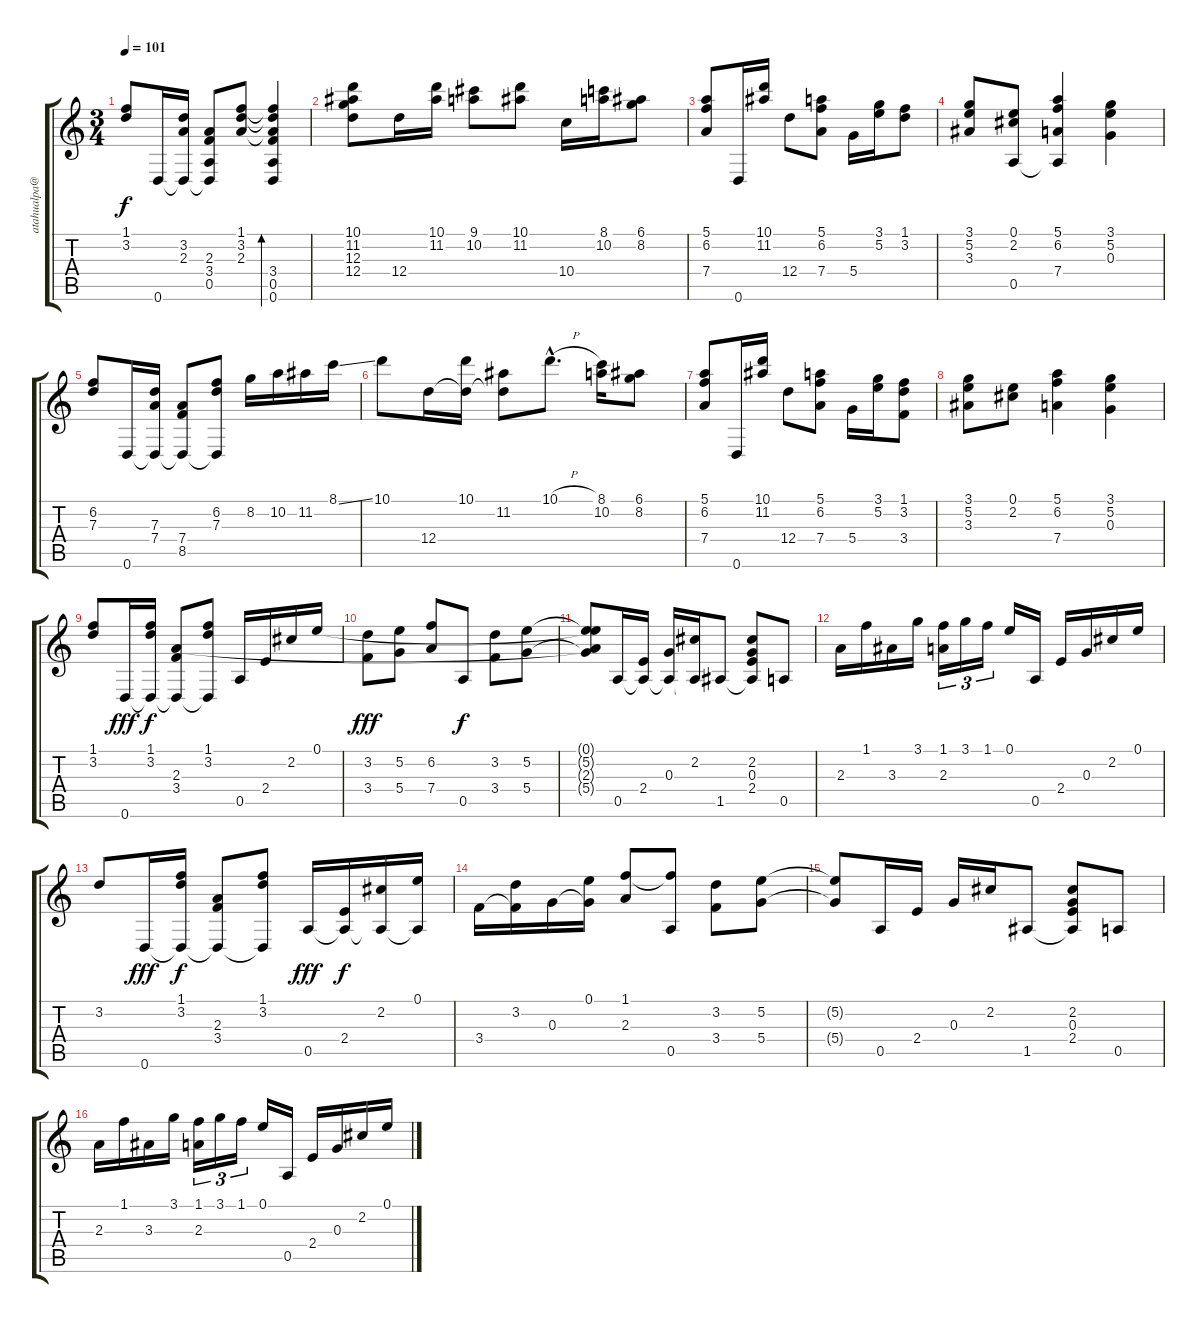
\track ("" "atahualpa@") {instrument acousticguitarnylon}
\staff {score tabs}
\tuning (E4 B3 G3 D3 A2 D2) {hide}
\ts (3 4)
\tempo 101
\clef g2
\ks c
(1.1 3.2).8{dy f} 0.6.16 (3.2 2.3 0.6{t}).16 (2.3 3.4 0.5 0.6{t}).8 (1.1 3.2 2.3).8 (1.1{t} 3.2{t} 2.3{t} 3.4 0.5 0.6).4{bd 240} |
(10.1 11.2 12.3 12.4).8 12.4.16 (10.1 11.2).16 (9.1 10.2).8 (10.1 11.2).8 10.4.16 (8.1 10.2).16 (6.1 8.2).8 |
(5.1 6.2 7.4).8 0.6.16 (10.1 11.2).16 12.4.8 (5.1 6.2 7.4).8 5.4.16 (3.1 5.2).16 (1.1 3.2).8 |
(3.1 5.2 3.3).8 (0.1 2.2 0.5).8 (5.1 6.2 7.4 0.5{t}).4 (3.1 5.2 0.3).4 |
(6.2 7.3).8 0.6.16 (7.3 7.4 0.6{t}).16 (7.4 8.5 0.6{t}).8 (6.2 7.3 0.6{t}).8 8.2.16 10.2.16 11.2.16 8.1{ss}.16 |
10.1.8 12.4.16 (10.1 12.4{t}).16 (11.2 12.4{t}).8 10.1{h hac}.8{d} (8.1 10.2).16 (6.1 8.2).8 |
(5.1 6.2 7.4).8 0.6.16 (10.1 11.2).16 12.4.8 (5.1 6.2 7.4).8 5.4.16 (3.1 5.2).16 (1.1 3.2 3.4).8 |
(3.1 5.2 3.3).8 (0.1 2.2).8 (5.1 6.2 7.4).4 (3.1 5.2 0.3).4 |
(1.1 3.2).8 0.6.16{dy fff} (1.1 3.2 0.6{t}).16{dy f} (2.3 3.4 0.6{t}).8 (1.1 3.2 0.6{t}).8 0.5.16 2.4.16 2.2.16 0.1.16 |
(3.2 3.4).8{dy fff} (5.2 5.4).8 (6.2 7.4).8 0.5.8{dy f} (3.2 3.4).8 (5.2 5.4).8 |
(0.1{t} 5.2{t} 2.3{t} 5.4{t}).8 0.5.16 (2.4 0.5{t}).16 (0.3 0.5{t}).16 (2.2 0.5{t}).16 1.5.8 (2.2 0.3 2.4 1.5{t}).8 0.5.8 |
2.3.16 1.1.16 3.3.16 3.1.16 (1.1 2.3).16{tu (3 2)} 3.1.16{tu (3 2)} 1.1.16{tu (3 2)} 0.1.16 0.5.16 2.4.16 0.3.16 2.2.16 0.1.16 |
3.2.8 0.6.16{dy fff} (1.1 3.2 0.6{t}).16{dy f} (2.3 3.4 0.6{t}).8 (1.1 3.2 0.6{t}).8 0.5.16{dy fff} (2.4 0.5{t}).16{dy f} (2.2 0.5{t}).16 (0.1 0.5{t}).16 |
3.4.16 (3.2 3.4{t}).16 0.3.16 (0.1 0.3{t}).16 (1.1 2.3).8 (1.1{t} 0.5).8 (3.2 3.4).8 (5.2 5.4).8 |
(5.2{t} 5.4{t}).8 0.5.16 2.4.16 0.3.16 2.2.16 1.5.8 (2.2 0.3 2.4 1.5{t}).8 0.5.8 |
2.3.16 1.1.16 3.3.16 3.1.16 (1.1 2.3).16{tu (3 2)} 3.1.16{tu (3 2)} 1.1.16{tu (3 2)} 0.1.16 0.5.16 2.4.16 0.3.16 2.2.16 0.1.16
